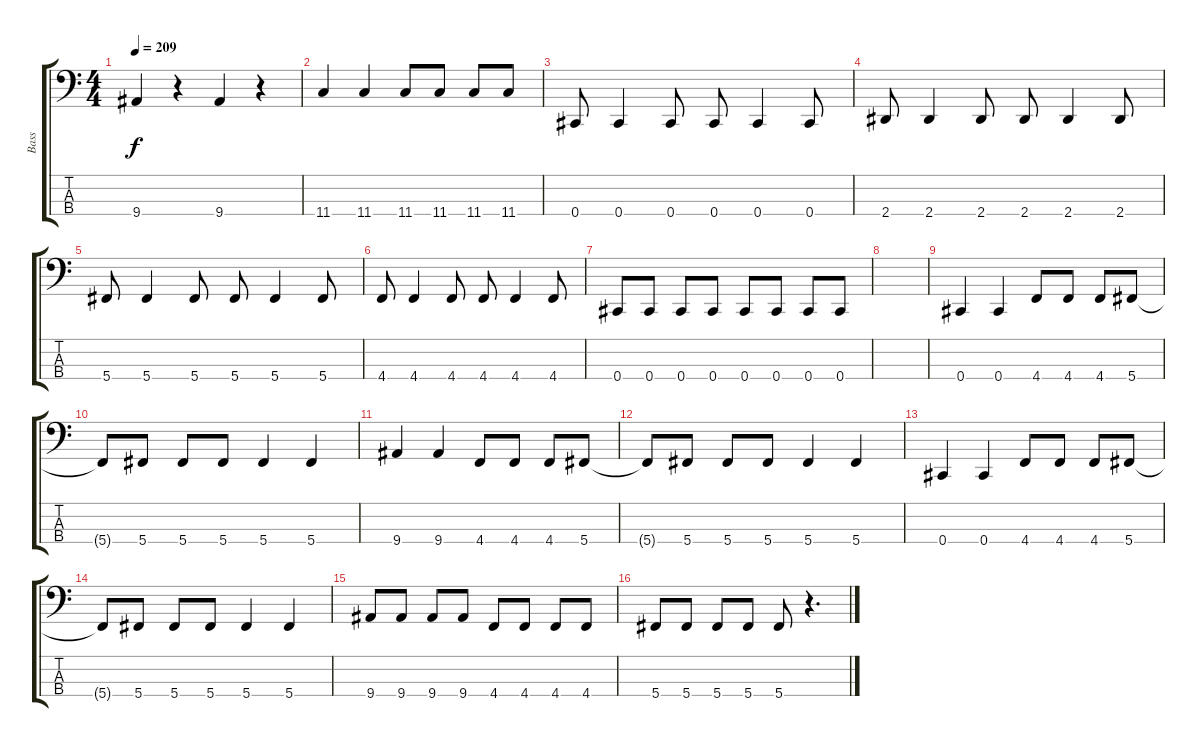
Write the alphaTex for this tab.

\track ("Bass" "Bass") {instrument electricbasspick}
\staff {score tabs}
\tuning (Gb2 Db2 Ab1 Db1) {hide}
\ts (4 4)
\tempo 209
\clef f4
\ks c
9.4.4{dy f} r.4 9.4.4 r.4 |
11.4.4 11.4.4 11.4.8 11.4.8 11.4.8 11.4.8 |
0.4.8 0.4.4 0.4.8 0.4.8 0.4.4 0.4.8 |
2.4.8 2.4.4 2.4.8 2.4.8 2.4.4 2.4.8 |
5.4.8 5.4.4 5.4.8 5.4.8 5.4.4 5.4.8 |
4.4.8 4.4.4 4.4.8 4.4.8 4.4.4 4.4.8 |
0.4.8 0.4.8 0.4.8 0.4.8 0.4.8 0.4.8 0.4.8 0.4.8 |
|
0.4.4 0.4.4 4.4.8 4.4.8 4.4.8 5.4.8 |
5.4{t}.8 5.4.8 5.4.8 5.4.8 5.4.4 5.4.4 |
9.4.4 9.4.4 4.4.8 4.4.8 4.4.8 5.4.8 |
5.4{t}.8 5.4.8 5.4.8 5.4.8 5.4.4 5.4.4 |
0.4.4 0.4.4 4.4.8 4.4.8 4.4.8 5.4.8 |
5.4{t}.8 5.4.8 5.4.8 5.4.8 5.4.4 5.4.4 |
9.4.8 9.4.8 9.4.8 9.4.8 4.4.8 4.4.8 4.4.8 4.4.8 |
5.4.8 5.4.8 5.4.8 5.4.8 5.4.8 r.4{d}
